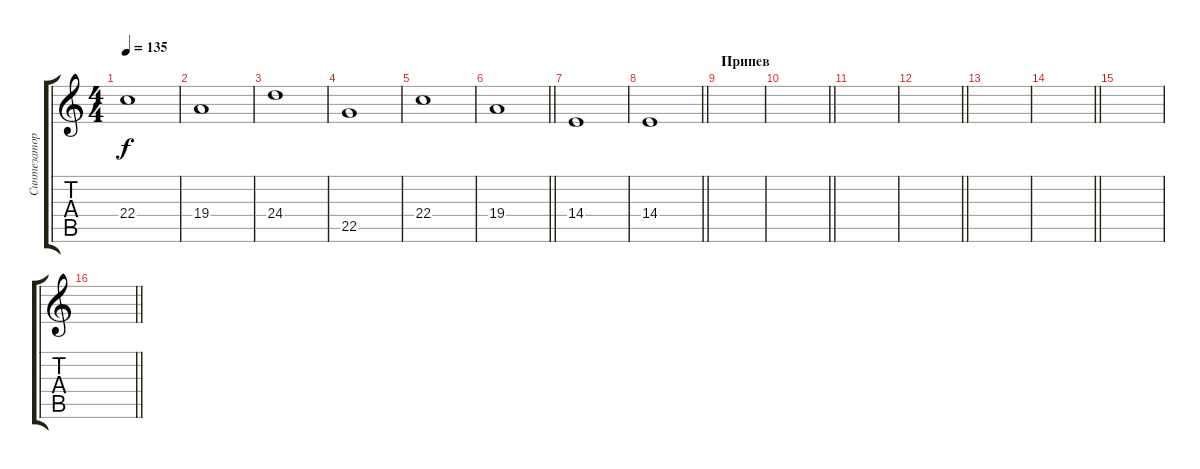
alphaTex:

\track ("Синтезатор" "Синтезатор") {instrument tremolostrings}
\staff {score tabs}
\tuning (E4 B3 G3 D3 A2 E2) {hide}
\ts (4 4)
\tempo 135
\clef g2
\ks c
22.4.1{dy f} |
19.4.1 |
24.4.1 |
22.5.1 |
22.4.1 |
\barLineRight lightlight
19.4.1 |
14.4.1 |
\barLineRight lightlight
14.4.1 |
\section ("" "Припев")
|
\barLineRight lightlight
|
|
\barLineRight lightlight
|
|
\barLineRight lightlight
|
|
\barLineRight lightlight
